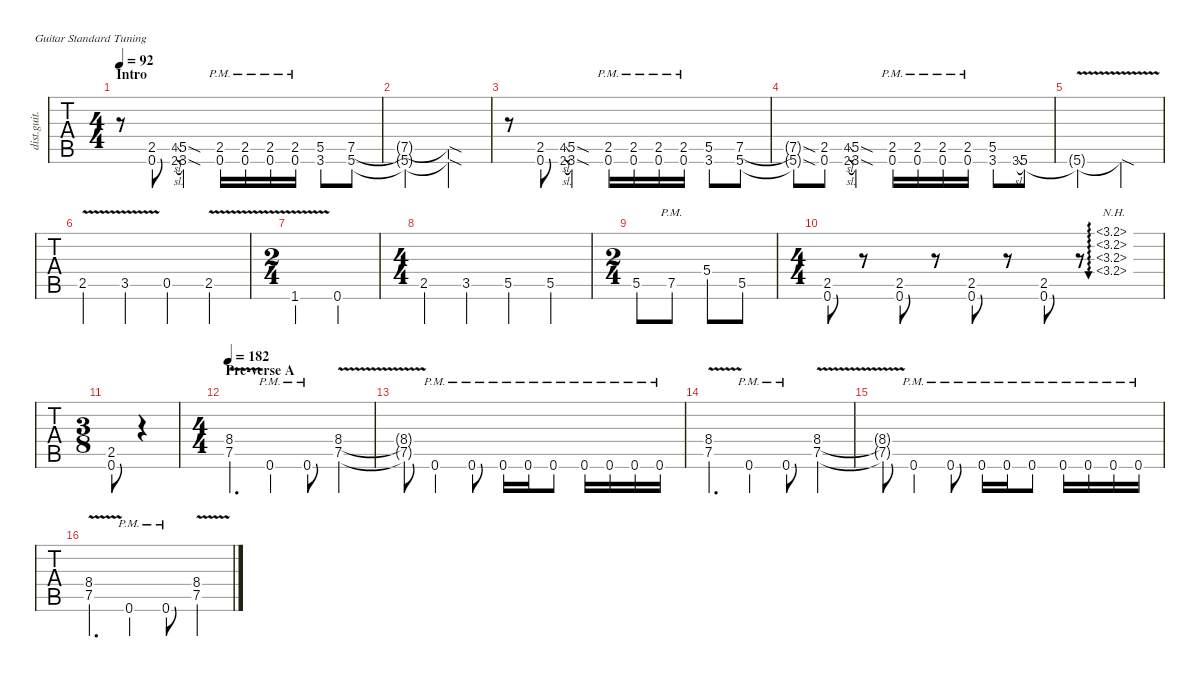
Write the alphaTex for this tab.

\defaultSystemsLayout 4
\hideDynamics
\bracketExtendMode nobrackets
\otherSystemsTrackNameOrientation horizontal
\track ("Rhythm Guitar (James)" "dist.guit.") {defaultSystemsLayout 4 multiBarRest instrument distortionguitar}
\staff {tabs}
\tuning (E4 B3 G3 D3 A2 E2)
\ts (4 4)
\section ("" "Intro")
\tempo 92
\clef g2
\ks c
r.8{dy mf instrument distortionguitar} (0.6{st} 2.5{st}).8 (4.5{sl acc #} 2.6{sl acc #}).8{gr onbeat} (3.6{sod} 5.5{sod}).4 (0.6{pm} 2.5{pm}).16 (0.6{pm} 2.5{pm}).16 (0.6{pm} 2.5{pm}).16 (0.6{pm} 2.5{pm}).16 (3.6{st} 5.5{st}).8 (7.5 5.6).8 |
(5.6{t} 7.5{t}).2 (5.6{sod t} 7.5{sod t}).2 |
r.8 (0.6{st} 2.5{st}).8 (4.5{sl acc #} 2.6{sl acc #}).8{gr onbeat} (3.6{sod} 5.5{sod}).4 (0.6{pm} 2.5{pm}).16 (0.6{pm} 2.5{pm}).16 (0.6{pm} 2.5{pm}).16 (0.6{pm} 2.5{pm}).16 (3.6{st} 5.5{st}).8 (7.5 5.6).8 |
(5.6{sod t} 7.5{sod t}).8 (0.6{st} 2.5{st}).8 (4.5{sl acc #} 2.6{sl acc #}).8{gr onbeat} (3.6{sod} 5.5{sod}).4 (0.6{pm} 2.5{pm}).16 (0.6{pm} 2.5{pm}).16 (0.6{pm} 2.5{pm}).16 (0.6{pm} 2.5{pm}).16 (3.6{st} 5.5{st}).8 3.6{sl}.8{gr onbeat} 5.6.8 |
5.6{v t}.2 5.6{v sod t}.2 |
2.5{v}.4 3.5{v}.4 0.5.4 2.5{v}.4 |
\ts (2 4)
\beaming (8 2 2)
1.6{v}.4 0.6.4 |
\ts (4 4)
\beaming (8 2 2 2 2)
2.5.4 3.5.4 5.5.4 5.5.4 |
\ts (2 4)
\beaming (8 2 2)
5.5.8 7.5{pm}.8 5.4.8 5.5.8 |
\ts (4 4)
\beaming (8 2 2 2 2)
(2.5 0.6).8 r.8 (0.6 2.5).8 r.8 (0.6 2.5).8 r.8 (0.6 2.5).8 r.8 (3.1{nh} 3.2{nh} 3.3{nh acc #} 3.4{nh}).8{au 0 gr} |
\ts (3 8)
\beaming (8 2 2 2 2)
(0.6 2.5).8 r.4 |
\ts (4 4)
\beaming (8 2 2 2 2)
\section ("" "Pre-verse A")
\tempo 182
(7.5{v} 8.4{v acc #}).4{d} 0.6{pm}.4 0.6{pm}.8 (7.5{v} 8.4{v acc #}).4 |
(8.4{v t acc #} 7.5{v t}).8 0.6{pm}.4 0.6{pm}.8 0.6{pm}.16 0.6{pm}.16 0.6{pm}.8 0.6{pm}.16 0.6{pm}.16 0.6{pm}.16 0.6{pm}.16 |
(7.5{v} 8.4{v acc #}).4{d} 0.6{pm}.4 0.6{pm}.8 (7.5{v} 8.4{v acc #}).4 |
(8.4{v t acc #} 7.5{v t}).8 0.6{pm}.4 0.6{pm}.8 0.6{pm}.16 0.6{pm}.16 0.6{pm}.8 0.6{pm}.16 0.6{pm}.16 0.6{pm}.16 0.6{pm}.16 |
(7.5{v} 8.4{v acc #}).4{d} 0.6{pm}.4 0.6{pm}.8 (7.5{v} 8.4{v acc #}).4
